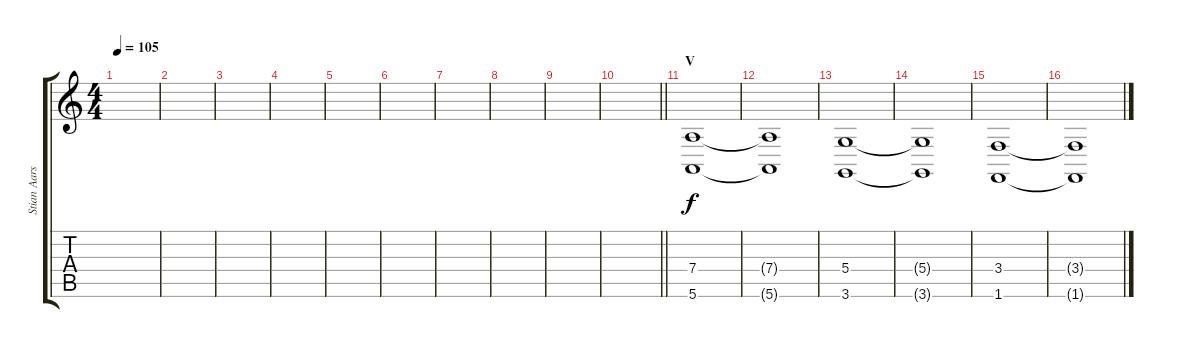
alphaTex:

\track ("Stian Aarstad" "Stian Aars") {instrument pad2warm}
\staff {score tabs}
\tuning (E4 B3 G3 D3 A2 E2) {hide}
\ts (4 4)
\tempo 105
\clef g2
\ks c
|
|
|
|
|
|
|
|
|
\barLineRight lightlight
|
\section ("" "V")
(7.4 5.6).1 |
(7.4{t} 5.6{t}).1 |
(5.4 3.6).1 |
(5.4{t} 3.6{t}).1 |
(3.4 1.6).1 |
(3.4{t} 1.6{t}).1
